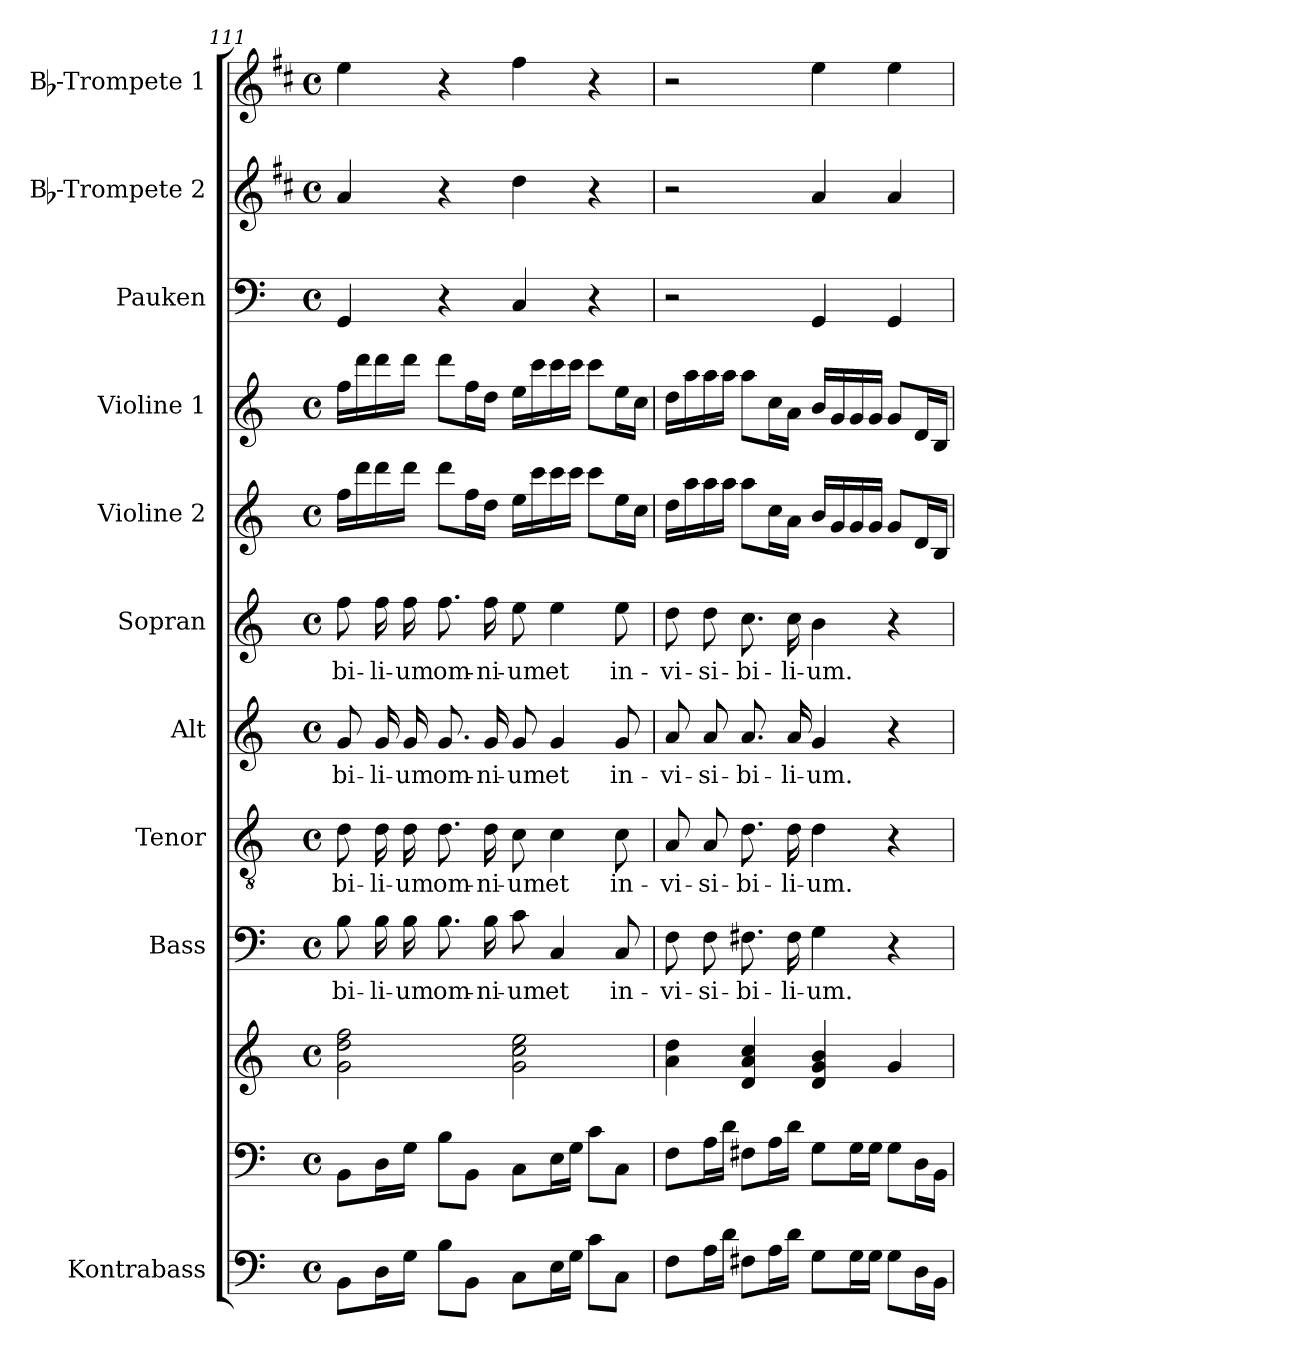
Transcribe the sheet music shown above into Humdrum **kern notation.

**kern	**kern	**kern	**kern	**text	**kern	**text	**kern	**text	**kern	**text	**kern	**kern	**kern	**kern	**kern
*part11	*part10	*part10	*part9	*part9	*part8	*part8	*part7	*part7	*part6	*part6	*part5	*part4	*part3	*part2	*part1
*staff12	*staff11	*staff10	*staff9	*staff9	*staff8	*staff8	*staff7	*staff7	*staff6	*staff6	*staff5	*staff4	*staff3	*staff2	*staff1
*I"Kontrabass	*	*	*I"Bass	*	*I"Tenor	*	*I"Alt	*	*I"Sopran	*	*I"Violine 2	*I"Violine 1	*I"Pauken	*I"Bb-Trompete 2	*I"Bb-Trompete 1
*I'Kb.	*	*	*I'B.	*	*I'T.	*	*I'A.	*	*I'S.	*	*I'Vl. 2	*I'Vl. 1	*I'Pk.	*I'Bb Trp. 2	*I'Bb Trp. 1
!!LO:PB:g=z
*clefF4	*clefF4	*clefG2	*clefF4	*	*clefGv2	*	*clefG2	*	*clefG2	*	*clefG2	*clefG2	*clefF4	*clefG2	*clefG2
*ITrd7c12	*	*	*	*	*	*	*	*	*	*	*	*	*	*ITrd1c2	*ITrd1c2
*k[]	*k[]	*k[]	*k[]	*	*k[]	*	*k[]	*	*k[]	*	*k[]	*k[]	*k[]	*k[]	*k[]
*C:	*C:	*C:	*C:	*	*C:	*	*C:	*	*C:	*	*C:	*C:	*C:	*C:	*C:
*M4/4	*M4/4	*M4/4	*M4/4	*	*M4/4	*	*M4/4	*	*M4/4	*	*M4/4	*M4/4	*M4/4	*M4/4	*M4/4
*met(c)	*met(c)	*met(c)	*met(c)	*	*met(c)	*	*met(c)	*	*met(c)	*	*met(c)	*met(c)	*met(c)	*met(c)	*met(c)
=111	=111	=111	=111	=111	=111	=111	=111	=111	=111	=111	=111	=111	=111	=111	=111
!	!	!	!	!LO:LY:b	!	!LO:LY:b	!	!LO:LY:b	!	!LO:LY:b	!	!	!	!	!
8BBB\L	8BB\L	2g\ 2dd\ 2ff\	8B\	-bi-	8d\	-bi-	8g/	-bi-	8ff\	-bi-	16ff\LL	16ff\LL	4GG/	4g/	4dd\
.	.	.	.	.	.	.	.	.	.	.	16ddd\	16ddd\	.	.	.
!	!	!	!	!LO:LY:b	!	!LO:LY:b	!	!LO:LY:b	!	!LO:LY:b	!	!	!	!	!
16DD\L	16D\L	.	16B\	-li-	16d\	-li-	16g/	-li-	16ff\	-li-	16ddd\	16ddd\	.	.	.
!	!	!	!	!LO:LY:b	!	!LO:LY:b	!	!LO:LY:b	!	!LO:LY:b	!	!	!	!	!
16GG\JJ	16G\JJ	.	16B\	-um	16d\	-um	16g/	-um	16ff\	-um	16ddd\JJ	16ddd\JJ	.	.	.
!	!	!	!	!LO:LY:b	!	!LO:LY:b	!	!LO:LY:b	!	!LO:LY:b	!	!	!	!	!
8BB\L	8B\L	.	8.B\	om-	8.d\	om-	8.g/	om-	8.ff\	om-	8ddd\L	8ddd\L	4r	4r	4r
8BBB\J	8BB\J	.	.	.	.	.	.	.	.	.	16ff\L	16ff\L	.	.	.
!	!	!	!	!LO:LY:b	!	!LO:LY:b	!	!LO:LY:b	!	!LO:LY:b	!	!	!	!	!
.	.	.	16B\	-ni-	16d\	-ni-	16g/	-ni-	16ff\	-ni-	16dd\JJ	16dd\JJ	.	.	.
!	!	!	!	!LO:LY:b	!	!LO:LY:b	!	!LO:LY:b	!	!LO:LY:b	!	!	!	!	!
8CC\L	8C\L	2g\ 2cc\ 2ee\	8c\	-um	8c\	-um	8g/	-um	8ee\	-um	16ee\LL	16ee\LL	4C/	4cc\	4ee\
.	.	.	.	.	.	.	.	.	.	.	16ccc\	16ccc\	.	.	.
!	!	!	!	!LO:LY:b	!	!LO:LY:b	!	!LO:LY:b	!	!LO:LY:b	!	!	!	!	!
16EE\L	16E\L	.	4C/	et	4c\	et	4g/	et	4ee\	et	16ccc\	16ccc\	.	.	.
16GG\JJ	16G\JJ	.	.	.	.	.	.	.	.	.	16ccc\JJ	16ccc\JJ	.	.	.
8C\L	8c\L	.	.	.	.	.	.	.	.	.	8ccc\L	8ccc\L	4r	4r	4r
!	!	!	!	!LO:LY:b	!	!LO:LY:b	!	!LO:LY:b	!	!LO:LY:b	!	!	!	!	!
8CC\J	8C\J	.	8C/	in-	8c\	in-	8g/	in-	8ee\	in-	16ee\L	16ee\L	.	.	.
.	.	.	.	.	.	.	.	.	.	.	16cc\JJ	16cc\JJ	.	.	.
=112	=112	=112	=112	=112	=112	=112	=112	=112	=112	=112	=112	=112	=112	=112	=112
!	!	!	!	!LO:LY:b	!	!LO:LY:b	!	!LO:LY:b	!	!LO:LY:b	!	!	!	!	!
8FF\L	8F\L	4a\ 4dd\	8F\	-vi-	8A/	-vi-	8a/	-vi-	8dd\	-vi-	16dd\LL	16dd\LL	2r	2r	2r
.	.	.	.	.	.	.	.	.	.	.	16aa\	16aa\	.	.	.
!	!	!	!	!LO:LY:b	!	!LO:LY:b	!	!LO:LY:b	!	!LO:LY:b	!	!	!	!	!
16AA\L	16A\L	.	8F\	-si-	8A/	-si-	8a/	-si-	8dd\	-si-	16aa\	16aa\	.	.	.
16D\JJ	16d\JJ	.	.	.	.	.	.	.	.	.	16aa\JJ	16aa\JJ	.	.	.
!	!	!	!	!LO:LY:b	!	!LO:LY:b	!	!LO:LY:b	!	!LO:LY:b	!	!	!	!	!
8FF#X\L	8F#X\L	4d/ 4a/ 4cc/	8.F#X\	-bi-	8.d\	-bi-	8.a/	-bi-	8.cc\	-bi-	8aa\L	8aa\L	.	.	.
16AA\L	16A\L	.	.	.	.	.	.	.	.	.	16cc\L	16cc\L	.	.	.
!	!	!	!	!LO:LY:b	!	!LO:LY:b	!	!LO:LY:b	!	!LO:LY:b	!	!	!	!	!
16D\JJ	16d\JJ	.	16F#\	-li-	16d\	-li-	16a/	-li-	16cc\	-li-	16a\JJ	16a\JJ	.	.	.
!	!	!	!	!LO:LY:b	!	!LO:LY:b	!	!LO:LY:b	!	!LO:LY:b	!	!	!	!	!
8GG\L	8G\L	4d/ 4g/ 4b/	4G\	-um.	4d\	-um.	4g/	-um.	4b\	-um.	16b/LL	16b/LL	4GG/	4g/	4dd\
.	.	.	.	.	.	.	.	.	.	.	16g/	16g/	.	.	.
16GG\L	16G\L	.	.	.	.	.	.	.	.	.	16g/	16g/	.	.	.
16GG\JJ	16G\JJ	.	.	.	.	.	.	.	.	.	16g/JJ	16g/JJ	.	.	.
8GG\L	8G\L	4g/	4r	.	4r	.	4r	.	4r	.	8g/L	8g/L	4GG/	4g/	4dd\
16DD\L	16D\L	.	.	.	.	.	.	.	.	.	16d/L	16d/L	.	.	.
16BBB\JJ	16BB\JJ	.	.	.	.	.	.	.	.	.	16B/JJ	16B/JJ	.	.	.
=	=	=	=	=	=	=	=	=	=	=	=	=	=	=	=
*-	*-	*-	*-	*-	*-	*-	*-	*-	*-	*-	*-	*-	*-	*-	*-
